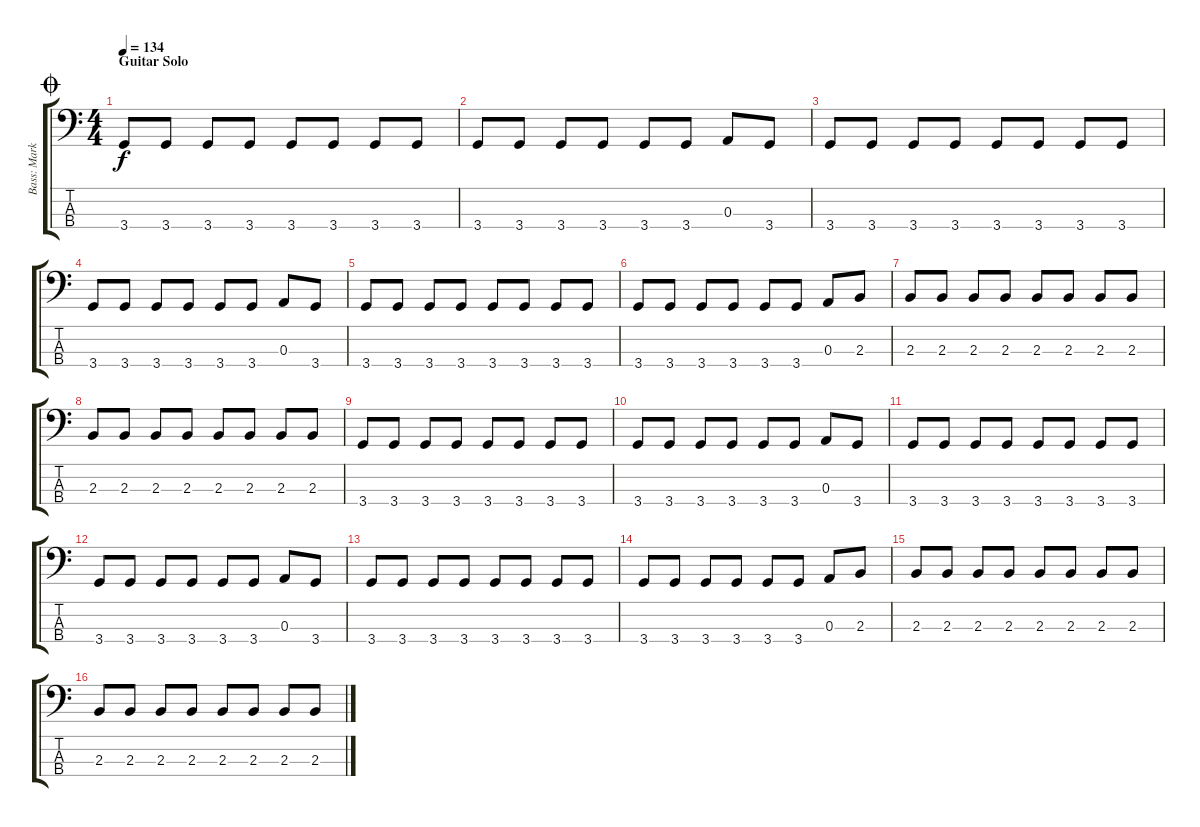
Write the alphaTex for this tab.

\track ("Bass: Mark" "Bass: Mark") {instrument electricbasspick}
\staff {score tabs}
\tuning (G2 D2 A1 E1) {hide}
\ts (4 4)
\section ("" "Guitar Solo")
\jump coda
\tempo 134
\clef f4
\ks c
3.4.8{dy f} 3.4.8 3.4.8 3.4.8 3.4.8 3.4.8 3.4.8 3.4.8 |
3.4.8 3.4.8 3.4.8 3.4.8 3.4.8 3.4.8 0.3.8 3.4.8 |
3.4.8 3.4.8 3.4.8 3.4.8 3.4.8 3.4.8 3.4.8 3.4.8 |
3.4.8 3.4.8 3.4.8 3.4.8 3.4.8 3.4.8 0.3.8 3.4.8 |
3.4.8 3.4.8 3.4.8 3.4.8 3.4.8 3.4.8 3.4.8 3.4.8 |
3.4.8 3.4.8 3.4.8 3.4.8 3.4.8 3.4.8 0.3.8 2.3.8 |
2.3.8 2.3.8 2.3.8 2.3.8 2.3.8 2.3.8 2.3.8 2.3.8 |
2.3.8 2.3.8 2.3.8 2.3.8 2.3.8 2.3.8 2.3.8 2.3.8 |
3.4.8 3.4.8 3.4.8 3.4.8 3.4.8 3.4.8 3.4.8 3.4.8 |
3.4.8 3.4.8 3.4.8 3.4.8 3.4.8 3.4.8 0.3.8 3.4.8 |
3.4.8 3.4.8 3.4.8 3.4.8 3.4.8 3.4.8 3.4.8 3.4.8 |
3.4.8 3.4.8 3.4.8 3.4.8 3.4.8 3.4.8 0.3.8 3.4.8 |
3.4.8 3.4.8 3.4.8 3.4.8 3.4.8 3.4.8 3.4.8 3.4.8 |
3.4.8 3.4.8 3.4.8 3.4.8 3.4.8 3.4.8 0.3.8 2.3.8 |
2.3.8 2.3.8 2.3.8 2.3.8 2.3.8 2.3.8 2.3.8 2.3.8 |
2.3.8 2.3.8 2.3.8 2.3.8 2.3.8 2.3.8 2.3.8 2.3.8
